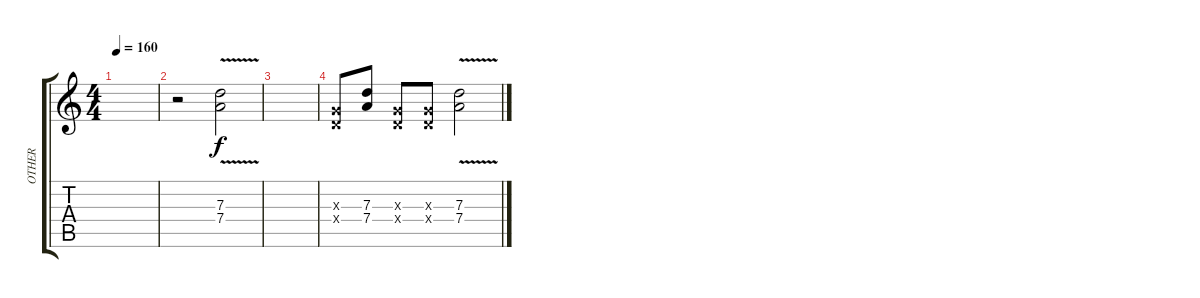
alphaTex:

\track ("OTHER" "OTHER") {instrument guitarharmonics}
\staff {score tabs}
\tuning (E4 B3 G3 D3 A2 E2) {hide}
\ts (4 4)
\tempo 160
\clef g2
\ks c
|
r.2 (7.3{v} 7.4{v}).2 |
|
(0.3{x} 0.4{x}).8 (7.3 7.4).8 (0.3{x} 0.4{x}).8 (0.3{x} 0.4{x}).8 (7.3{v} 7.4{v}).2
